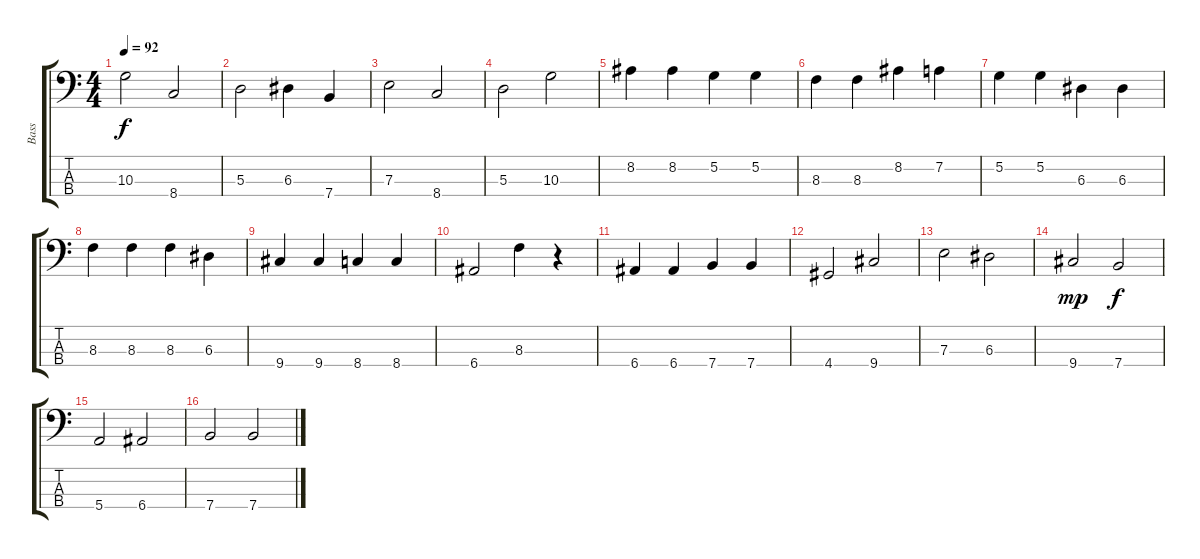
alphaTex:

\track ("Bass" "Bass") {instrument electricbassfinger}
\staff {score tabs}
\tuning (G2 D2 A1 E1) {hide}
\ts (4 4)
\tempo 92
\clef f4
\ks c
10.3.2{dy f} 8.4.2 |
5.3.2 6.3.4 7.4.4 |
7.3.2 8.4.2 |
5.3.2 10.3.2 |
8.2.4 8.2.4 5.2.4 5.2.4 |
8.3.4 8.3.4 8.2.4 7.2.4 |
5.2.4 5.2.4 6.3.4 6.3.4 |
8.3.4 8.3.4 8.3.4 6.3.4 |
9.4.4 9.4.4 8.4.4 8.4.4 |
6.4.2 8.3.4 r.4 |
6.4.4 6.4.4 7.4.4 7.4.4 |
4.4.2 9.4.2 |
7.3.2 6.3.2 |
9.4.2{dy mp} 7.4.2{dy f} |
5.4.2 6.4.2 |
7.4.2 7.4.2
